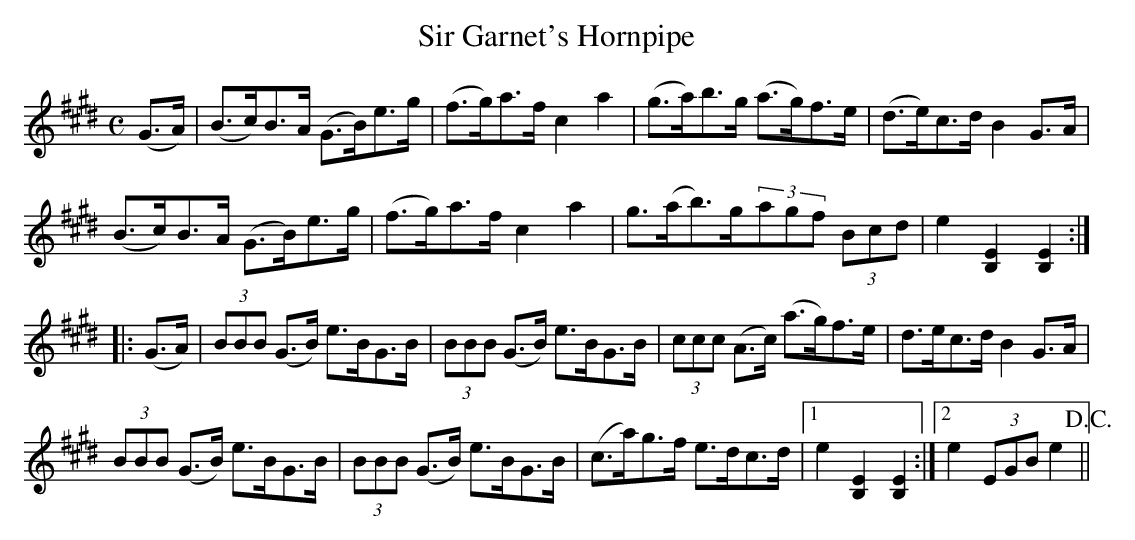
X:1
T:Sir Garnet's Hornpipe
M:C
L:1/8
K:E
(G>A)|(B>c)B>A (G>B)e>g|(f>g)a>f c2a2|(g>a)b>g (a>g)f>e|(d>e)c>d B2 G>A|
(B>c)B>A (G>B)e>g|(f>g)a>f c2a2|g>(ab>)g-(3agf (3Bcd|e2[B,2E2][B,2E2]:|
|:(G>A)|(3BBB (G>B) e>BG>B|(3BBB (G>B) e>BG>B|(3ccc (A>c) (a>g)f>e|d>ec>d B2 G>A|
(3BBB (G>B) e>BG>B|(3BBB (G>B) e>BG>B|(c>a)g>f e>dc>d|1  e2[B,2E2][B,2E2]:|2 e2 (3EGB e2!D.C.!||
